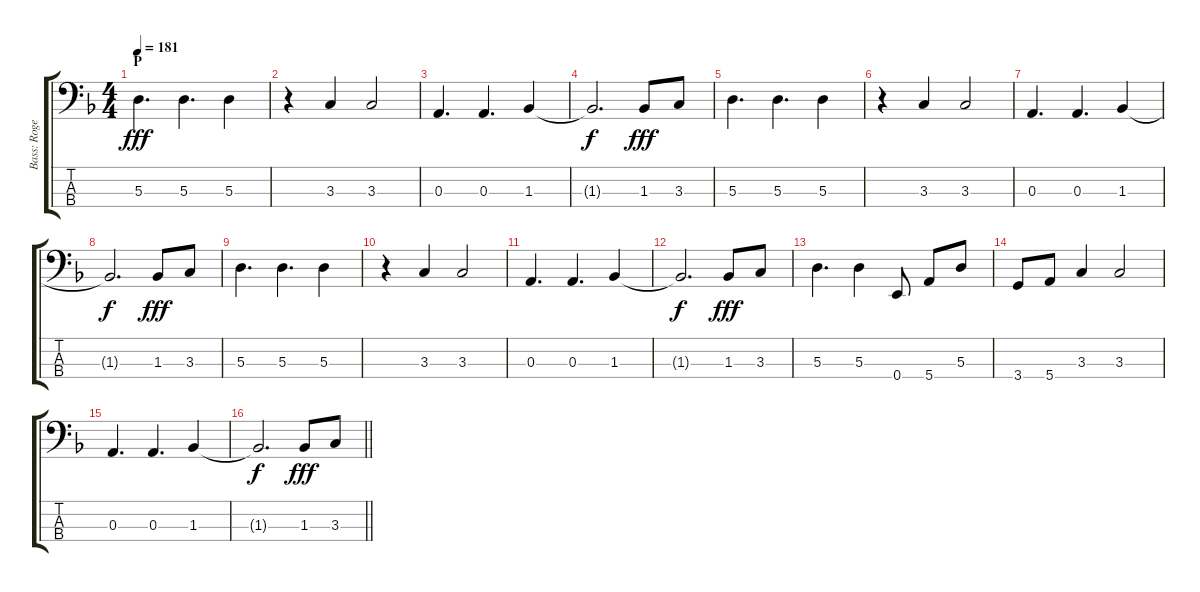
\track ("Bass: Roger" "Bass: Roge") {instrument synthbass2}
\staff {score tabs}
\tuning (G2 D2 A1 E1) {hide}
\ts (4 4)
\section ("" "P")
\tempo 181
\clef f4
\ks f
5.3.4{d dy fff} 5.3.4{d} 5.3.4 |
r.4 3.3.4 3.3.2 |
0.3.4{d} 0.3.4{d} 1.3.4 |
1.3{t}.2{d dy f} 1.3.8{dy fff} 3.3.8 |
5.3.4{d} 5.3.4{d} 5.3.4 |
r.4 3.3.4 3.3.2 |
0.3.4{d} 0.3.4{d} 1.3.4 |
1.3{t}.2{d dy f} 1.3.8{dy fff} 3.3.8 |
5.3.4{d} 5.3.4{d} 5.3.4 |
r.4 3.3.4 3.3.2 |
0.3.4{d} 0.3.4{d} 1.3.4 |
1.3{t}.2{d dy f} 1.3.8{dy fff} 3.3.8 |
5.3.4{d} 5.3.4 0.4.8 5.4.8 5.3.8 |
3.4.8 5.4.8 3.3.4 3.3.2 |
0.3.4{d} 0.3.4{d} 1.3.4 |
\barLineRight lightlight
1.3{t}.2{d dy f} 1.3.8{dy fff} 3.3.8
